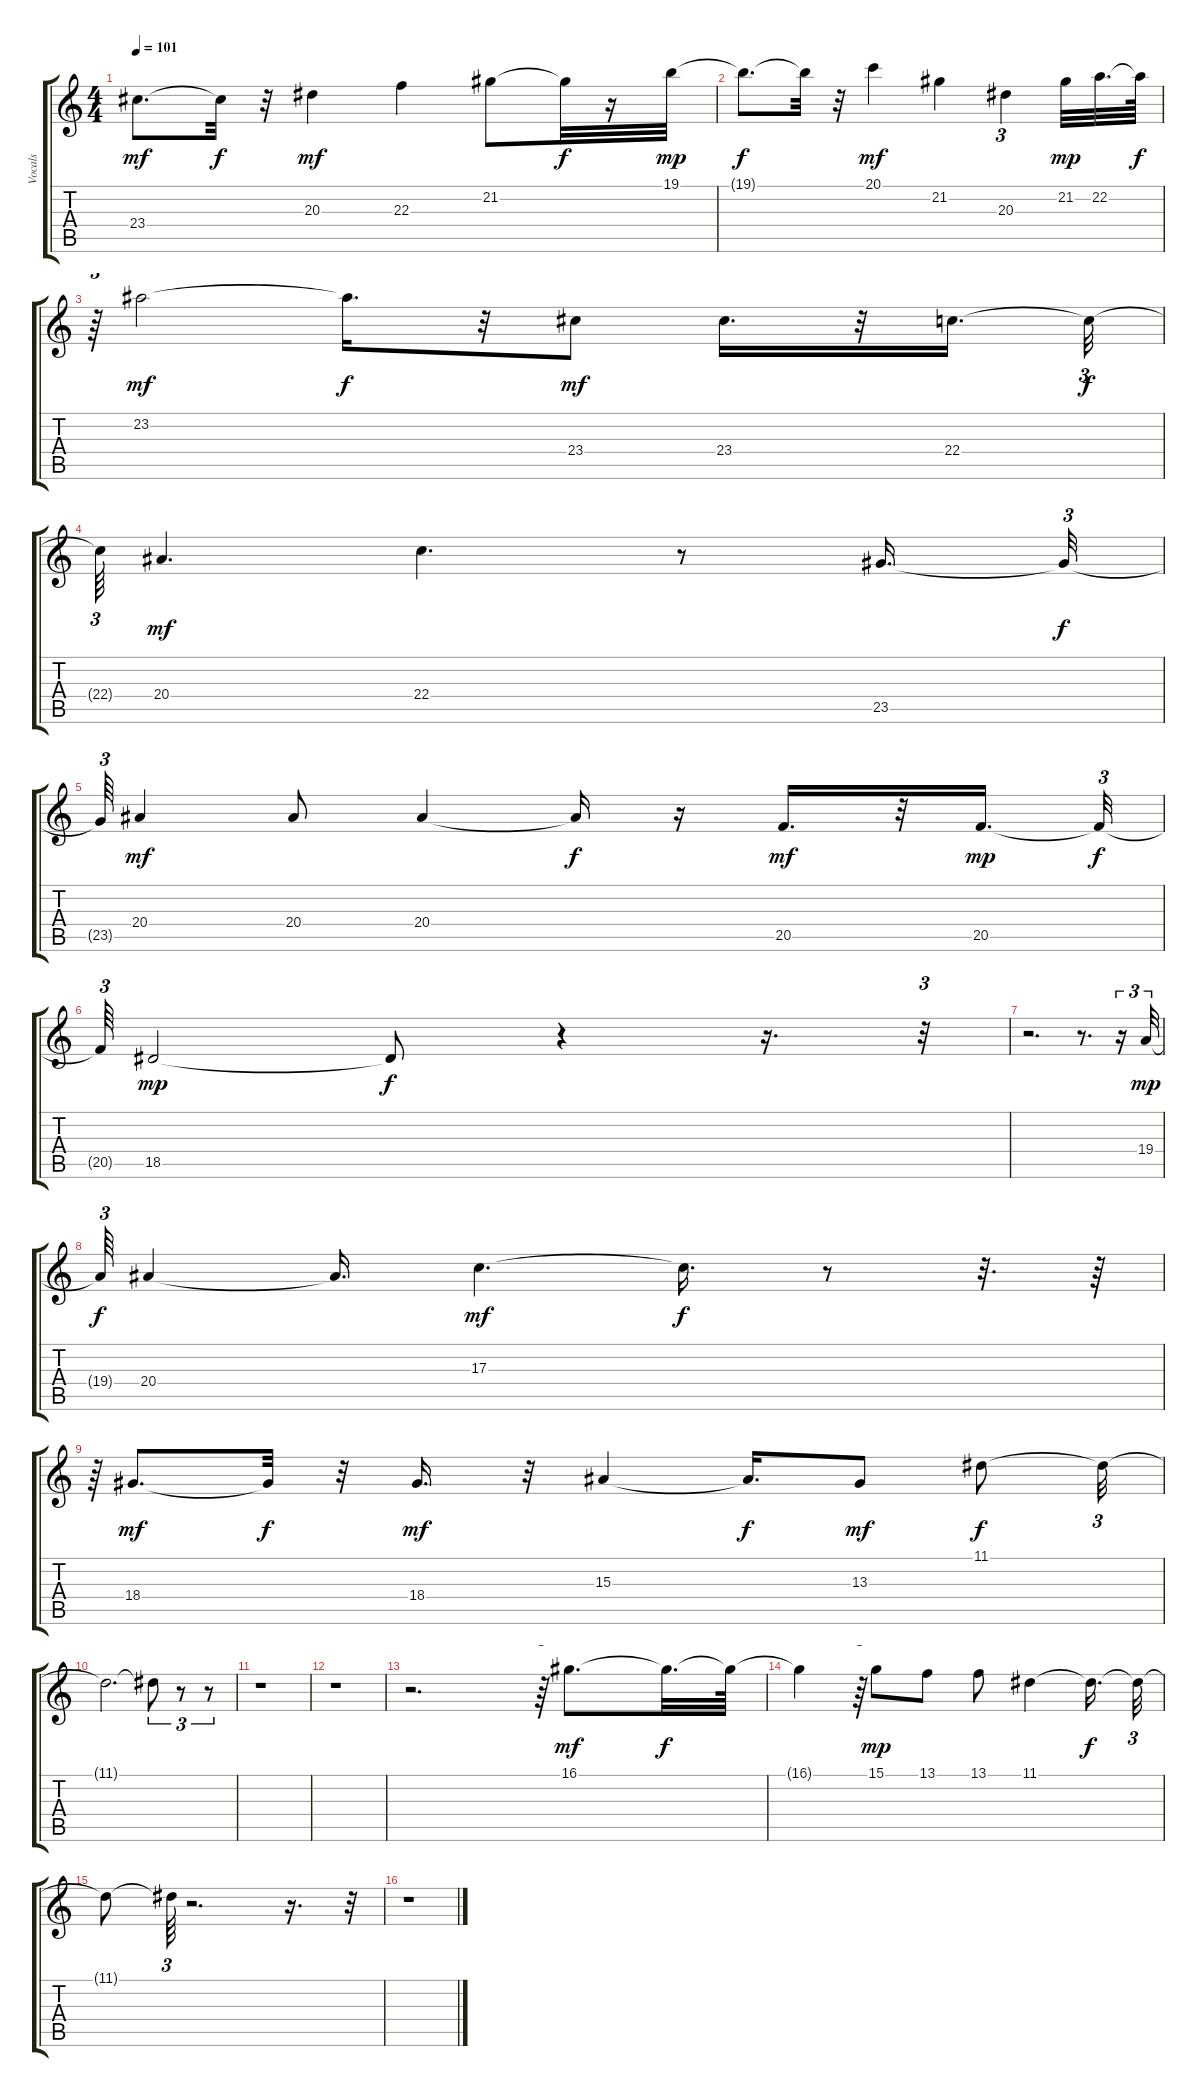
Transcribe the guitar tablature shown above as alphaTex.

\track ("Vocals" "Vocals") {instrument lead4chiff}
\staff {score tabs}
\tuning (E4 B3 G3 D3 A2 E2) {hide}
\ts (4 4)
\tempo 101
\clef g2
\ks c
23.4.8{d dy mf} 23.4{t}.32{dy f} r.32 20.3.4{dy mf} 22.3.4 21.2.8 21.2{t}.32{dy f} r.16 19.1.32{dy mp} |
19.1{t}.8{d dy f} 19.1{t}.32 r.32 20.1.4{dy mf} 21.2.4 20.3.4{tu (3 2)} 21.2.32{dy mp} 22.2.32{d} 22.2{t}.64{dy f} |
r.64{tu (3 2)} 23.2.2{dy mf} 23.2{t}.16{d dy f} r.32 23.4.8{dy mf} 23.4.16{d} r.32 22.4.16{d} 22.4{t}.32{tu (3 2) dy f} |
22.4{t}.64{tu (3 2)} 20.4.4{d dy mf} 22.4.4{d} r.8 23.5.16{d} 23.5{t}.32{tu (3 2) dy f} |
23.5{t}.64{tu (3 2)} 20.4.4{dy mf} 20.4.8 20.4.4 20.4{t}.16{dy f} r.16 20.5.16{d dy mf} r.32 20.5.16{d dy mp} 20.5{t}.32{tu (3 2) dy f} |
20.5{t}.64{tu (3 2)} 18.5.2{dy mp} 18.5{t}.8{dy f} r.4 r.16{d} r.32{tu (3 2)} |
r.2{d} r.8{d} r.16{tu (3 2)} 19.4.32{tu (3 2) dy mp} |
19.4{t}.64{tu (3 2) dy f} 20.4.4 20.4{t}.16{d} 17.3.4{d dy mf} 17.3{t}.16{d dy f} r.8 r.32{d} r.64 |
r.64{tu (3 2)} 18.4.8{d dy mf} 18.4{t}.32{dy f} r.32 18.4.16{d dy mf} r.32 15.3.4 15.3{t}.16{d dy f} 13.3.8{dy mf} 11.1.8{dy f} 11.1{t}.32{tu (3 2)} |
11.1{t}.2{d} 11.1{t}.8{tu (3 2)} r.8{tu (3 2)} r.8{tu (3 2)} |
r.1 |
r.1 |
r.2{d} r.64{tu (3 2)} 16.1.8{d dy mf instrument fx7echoes} 16.1{t}.32{d dy f} 16.1{t}.64 |
16.1{t}.4 r.64{tu (3 2)} 15.1.8{dy mp} 13.1.8 13.1.8 11.1.4 11.1{t}.16{d dy f} 11.1{t}.32{tu (3 2)} |
11.1{t}.8 11.1{t}.64{tu (3 2)} r.2{d} r.16{d} r.32{tu (3 2)} |
r.1
